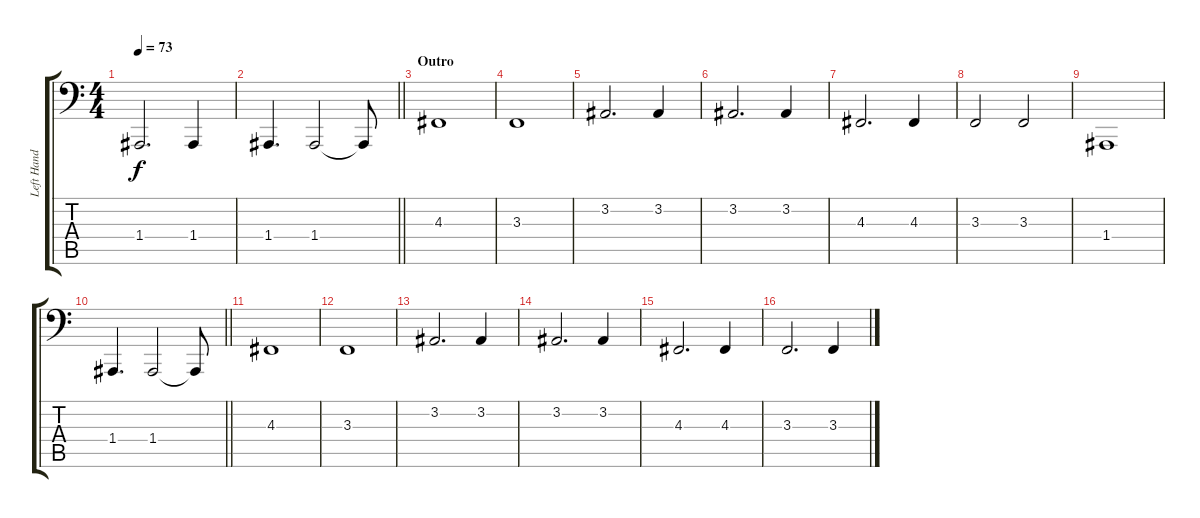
\track ("Left Hand" "Left Hand") {instrument acousticgrandpiano}
\staff {score tabs}
\tuning (C3 G2 D2 A1 E1 B0) {hide}
\ts (4 4)
\tempo 73
\clef f4
\ks c
1.4.2{d dy f} 1.4.4 |
\barLineRight lightlight
1.4.4{d} 1.4.2 1.4{t}.8 |
\section ("" "Outro")
4.3.1 |
3.3.1 |
3.2.2{d} 3.2.4 |
3.2.2{d} 3.2.4 |
4.3.2{d} 4.3.4 |
3.3.2 3.3.2 |
1.4.1 |
\barLineRight lightlight
1.4.4{d} 1.4.2 1.4{t}.8 |
\section ("" "")
4.3.1 |
3.3.1 |
3.2.2{d} 3.2.4 |
3.2.2{d} 3.2.4 |
4.3.2{d} 4.3.4 |
3.3.2{d} 3.3.4
